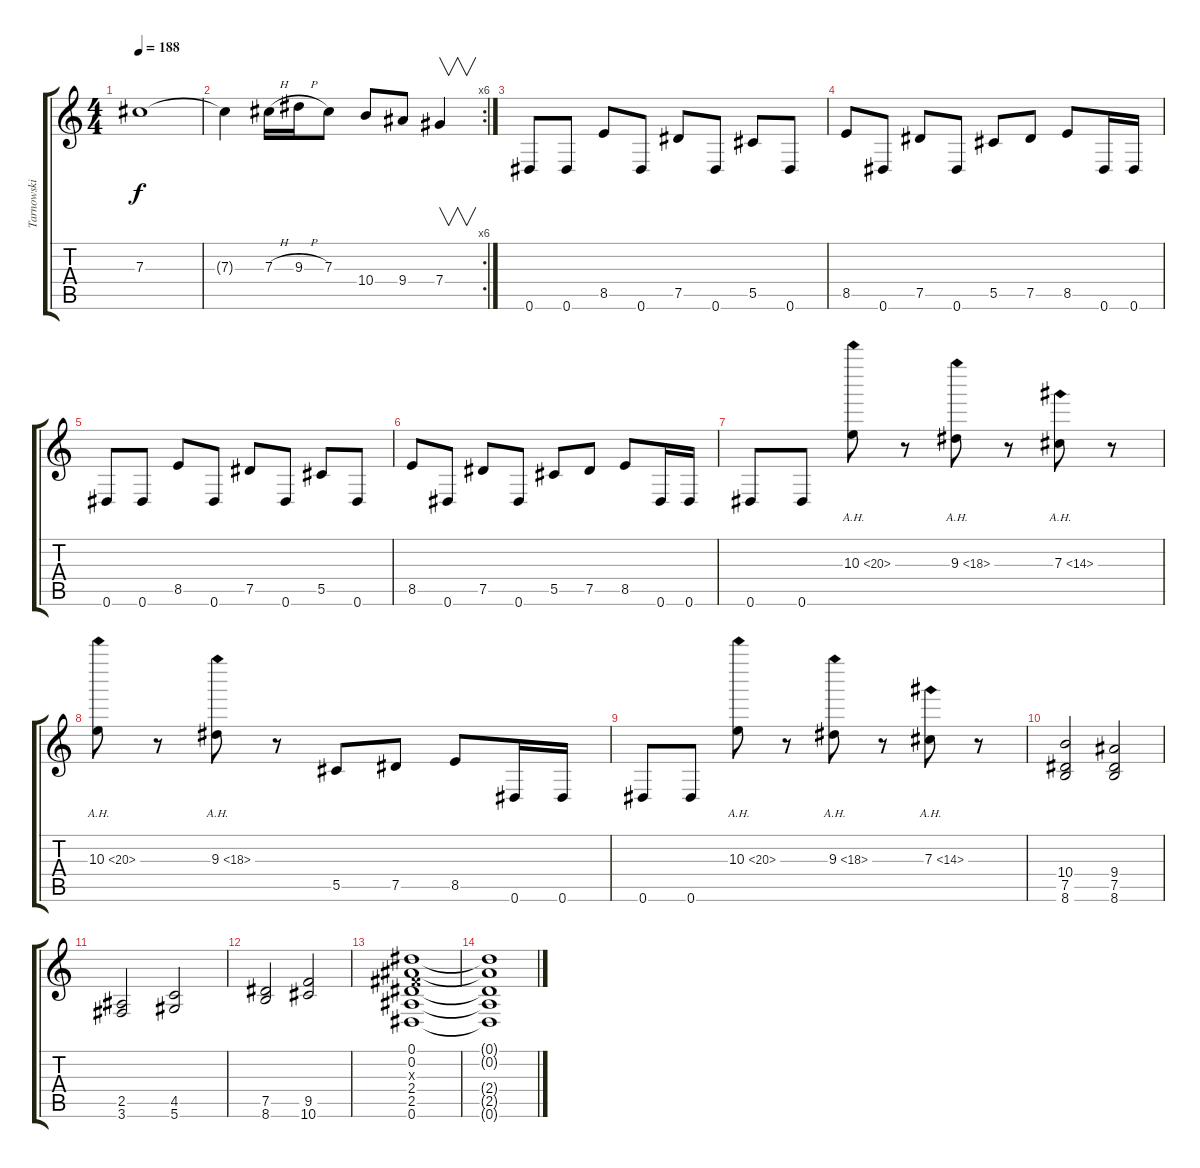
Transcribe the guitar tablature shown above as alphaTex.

\track ("Tarnowski" "Tarnowski") {instrument distortionguitar}
\staff {score tabs}
\tuning (Eb4 Bb3 Gb3 Db3 Ab2 Eb2) {hide}
\ts (4 4)
\tempo 188
\clef g2
\ks c
7.3.1{dy f} |
\rc 6
7.3{t}.4 7.3{h}.16 9.3{h}.16 7.3.8 10.4.8 9.4.8 7.4.4{v} |
0.6.8 0.6.8 8.5.8 0.6.8 7.5.8 0.6.8 5.5.8 0.6.8 |
8.5.8 0.6.8 7.5.8 0.6.8 5.5.8 7.5.8 8.5.8 0.6.16 0.6.16 |
0.6.8 0.6.8 8.5.8 0.6.8 7.5.8 0.6.8 5.5.8 0.6.8 |
8.5.8 0.6.8 7.5.8 0.6.8 5.5.8 7.5.8 8.5.8 0.6.16 0.6.16 |
0.6.8 0.6.8 10.3{ah 10}.8 r.8 9.3{ah 9}.8 r.8 7.3{ah 7}.8 r.8 |
10.3{ah 10}.8 r.8 9.3{ah 9}.8 r.8 5.5.8 7.5.8 8.5.8 0.6.16 0.6.16 |
0.6.8 0.6.8 10.3{ah 10}.8 r.8 9.3{ah 9}.8 r.8 7.3{ah 7}.8 r.8 |
(10.4 7.5 8.6).2 (9.4 7.5 8.6).2 |
(2.5 3.6).2 (4.5 5.6).2 |
(7.5 8.6).2 (9.5 10.6).2 |
(0.1 0.2 0.3{x} 2.4 2.5 0.6).1 |
(0.1{t} 0.2{t} 2.4{t} 2.5{t} 0.6{t}).1
